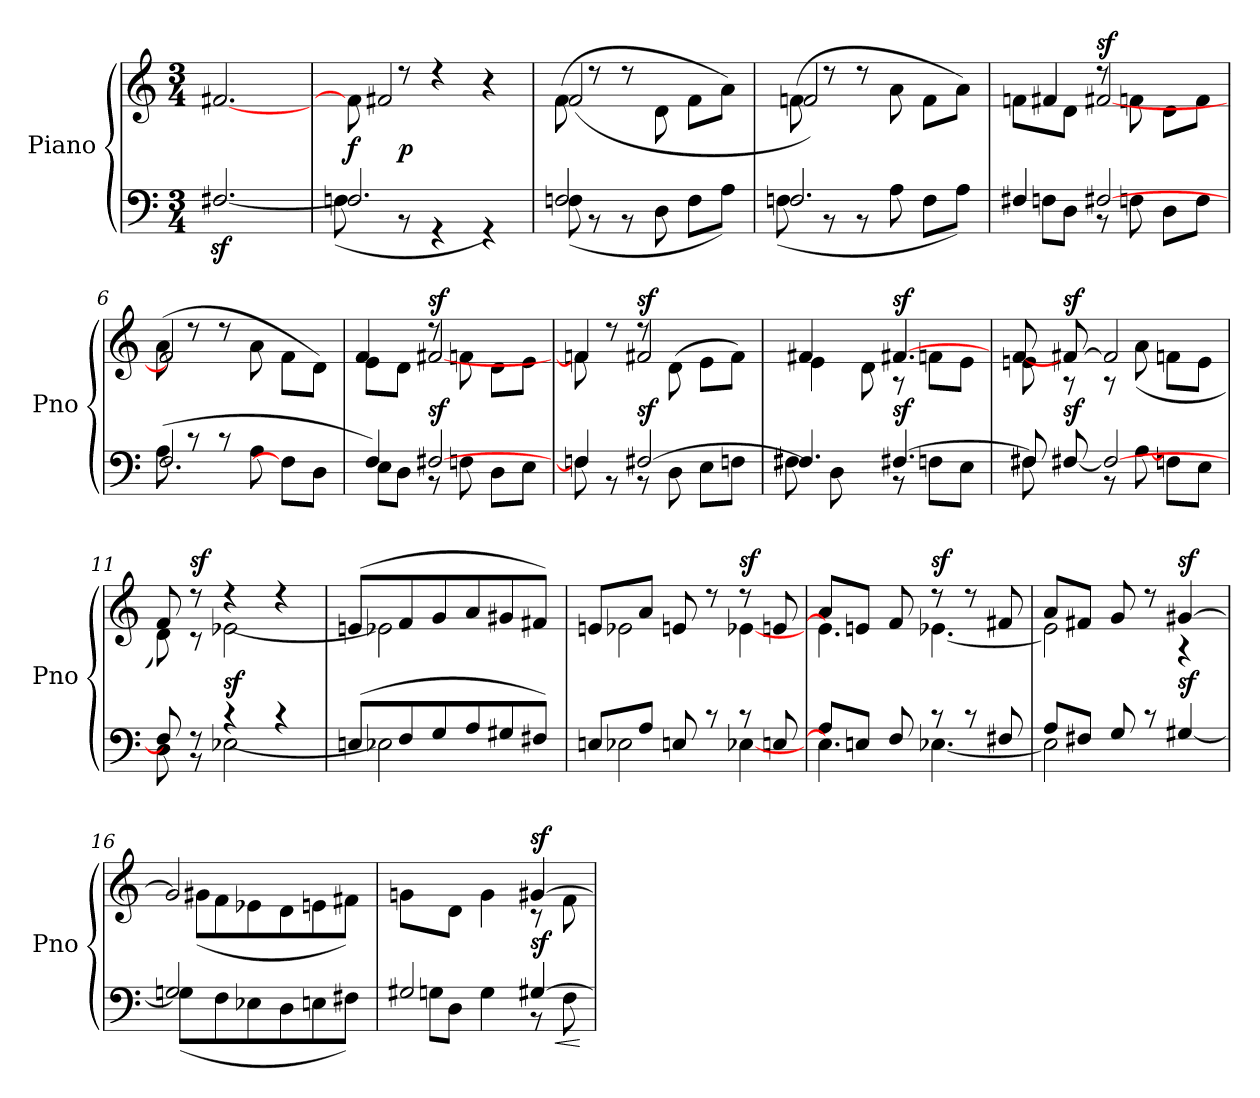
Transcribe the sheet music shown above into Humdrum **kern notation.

**kern	**dynam	**kern	**dynam
*part2	*part2	*part1	*part1
*staff2	*staff2	*staff1	*staff1
*I"Piano	*	*I"Piano	*
*I'Pno	*	*I'Pno	*
*clefF4	*	*clefG2	*
*M3/4	*	*M3/4	*
*MM112	*	*MM112	*
=1	=1	=1	=1
[2.F#Xz>/	.	[2.f#X/	.
=2	=2	=2	=2
*^	*	*^	*
!	!	!LO:DY:a	!	!	!
2.F#/]	(8Fn\	f	8fn\]	2f#/	.
!	!	!LO:DY:a	!	!	!
.	8r	p	8r	.	.
.	4r	.	4r	.	.
.	4r)	.	4r	4ryy	.
=3	=3	=3	=3	=3	=3
2F/	(8Fn\	.	(8f\	(2f/	.
.	8r	.	8r	.	.
.	8r	.	8r	.	.
.	8D\	.	8d\	.	.
4ryy	8F\L	.	8f\L	4ryy	.
.	8A\J)	.	8a\J)	.	.
=4	=4	=4	=4	=4	=4
2.F/	(8Fn\	.	(8fn\	2f/)	.
.	8r	.	8r	.	.
.	8r	.	8r	.	.
.	8A\	.	8a\	.	.
.	8F\L	.	8f\L	4ryy	.
.	8A\J)	.	8a\J)	.	.
!!LO:LB:g=z	!!
=5	=5	=5	=5	=5	=5
4F#X/	8Fn\L	.	8fn\L	4f#X/	.
.	8D\J	.	8d\J	.	.
!	!	!	!	!	!LO:DY:a
[2F#X/	8r	.	8r	[2f#X/	sf
.	8Fn\	.	8fn\	.	.
.	8D\L	.	8d\L	.	.
.	8F\J	.	8f\J	.	.
=6	=6	=6	=6	=6	=6
(8A\	2.F/	.	(8a\	2f/]	.
8r	.	.	8r	.	.
8r	.	.	8r	.	.
8A\	.	.	8a\	.	.
8F\L]	.	.	8f\L	4ryy	.
8D\J	.	.	8d\J)	.	.
=7	=7	=7	=7	=7	=7
4F/)	8E\L	.	8e\L	4f/	.
.	8D\J	.	8d\J	.	.
!	!	!LO:DY:a	!	!	!LO:DY:a
[2F#X/	8r	sf	8r	[2f#X/	sf
.	8Fn\	.	8fn\	.	.
.	8D\L	.	8d\L	.	.
.	8E\J	.	8e\J	.	.
=8	=8	=8	=8	=8	=8
4F/]	8Fn\	.	8fn\	4f/]	.
.	8r	.	8r	.	.
!	!	!LO:DY:a	!	!	!LO:DY:a
[2F#X/	8r	sf	8r	2f#X/	sf
.	8D\	.	(8d\	.	.
.	8E\L	.	8e\L	.	.
.	8Fn\J	.	8f#\J)	.	.
!!LO:LB:g=z	!!
=9	=9	=9	=9	=9	=9
4.F#X/]	8F#X\	.	4f#X/	4e\	.
.	8D\	.	.	.	.
.	8ryy	.	8ryy	8d\	.
!	!	!LO:DY:a	!	!	!LO:DY:a
[4.F#X/	8r	sf	[4.f#X/	8r	sf
.	8Fn\L	.	.	8fn\L	.
.	8E\J	.	.	8e\J	.
=10	=10	=10	=10	=10	=10
8F#X/]	8F#\	.	8en\	8f/	.
!	!	!LO:DY:a	!	!	!LO:DY:a
[8F#X/	8ryy	sf	8f#X/_	8r	sf
2F#/_	8r	.	2f#/]	8r	.
.	[8A\	.	.	(8a\	.
.	8Fn\L	.	.	8fn\L	.
.	8E\J	.	.	8e\J	.
=11	=11	=11	=11	=11	=11
8F/]	8D\	.	8f/	8d\)	.
!	!	!	!	!	!LO:DY:a
8r	8r	.	8r	8r	sf
!	!	!LO:DY:a	!	!	!
4r	[2E-X\	sf	4r	[2e-X\	.
4r	.	.	4r	.	.
=12	=12	=12	=12	=12	=12
(8En/L	2E-X\]	.	(8en/L	2e-X\]	.
8F/	.	.	8f/	.	.
8G/	.	.	8g/	.	.
8A/	.	.	8a/	.	.
8G#X/	4ryy	.	8g#X/	4ryy	.
8F#X/J)	.	.	8f#X/J)	.	.
!!LO:LB:g=z	!!
=13	=13	=13	=13	=13	=13
8En/L	2E-X\	.	8en/L	2e-X\	.
8A/J	.	.	8a/J	.	.
8E/	.	.	8e/	.	.
8r	.	.	8r	.	.
!	!	!	!	!	!LO:DY:a
8r	[4E-X\	.	8r	[4e-X\	sf
8En/	.	.	8en/	.	.
=14	=14	=14	=14	=14	=14
8A/L	4.E\]	.	8a/L	4.e\]	.
8En/J	.	.	8en/J	.	.
8F/	.	.	8f/	.	.
!	!	!	!	!	!LO:DY:a
8r	[4.E-X\	.	8r	[4.e-X\	sf
8r	.	.	8r	.	.
8F#X/	.	.	8f#X/	.	.
=15	=15	=15	=15	=15	=15
8A/L	2E-\]	.	8a/L	2e-\]	.
8F#X/J	.	.	8f#X/J	.	.
8G/	.	.	8g/	.	.
8r	.	.	8r	.	.
!	!	!LO:DY:a	!	!	!LO:DY:a
[4G#X/	4ryy	sf	[4g#X/	4r	sf
=16	=16	=16	=16	=16	=16
2G#/]	(8Gn\L	.	2g#/]	(8g#X\L	.
.	8F\	.	.	8f\	.
.	8E-X\	.	.	8e-X\	.
.	8D\	.	.	8d\	.
4ryy	8En\	.	4ryy	8en\	.
.	8F#X\J)	.	.	8f#X\J)	.
!!LO:LB:g=z	!!
=17	=17	=17	=17	=17	=17
2G#X/	8Gn\L	.	2ryy	8gn\L	.
.	8D\J	.	.	8d\J	.
.	4G\	.	.	4g\	.
!	!	!LO:HP:b	!	!	!
!	!	!LO:DY:n=1:a	!	!	!LO:DY:a
[4G#X/	8r	< sf	[4g#X/	8r	sf
.	8F\	.	.	8f\	.
*v	*v	*	*	*	*
*	*	*v	*v	*
.	[	.	.
=	=	=	=
*-	*-	*-	*-
